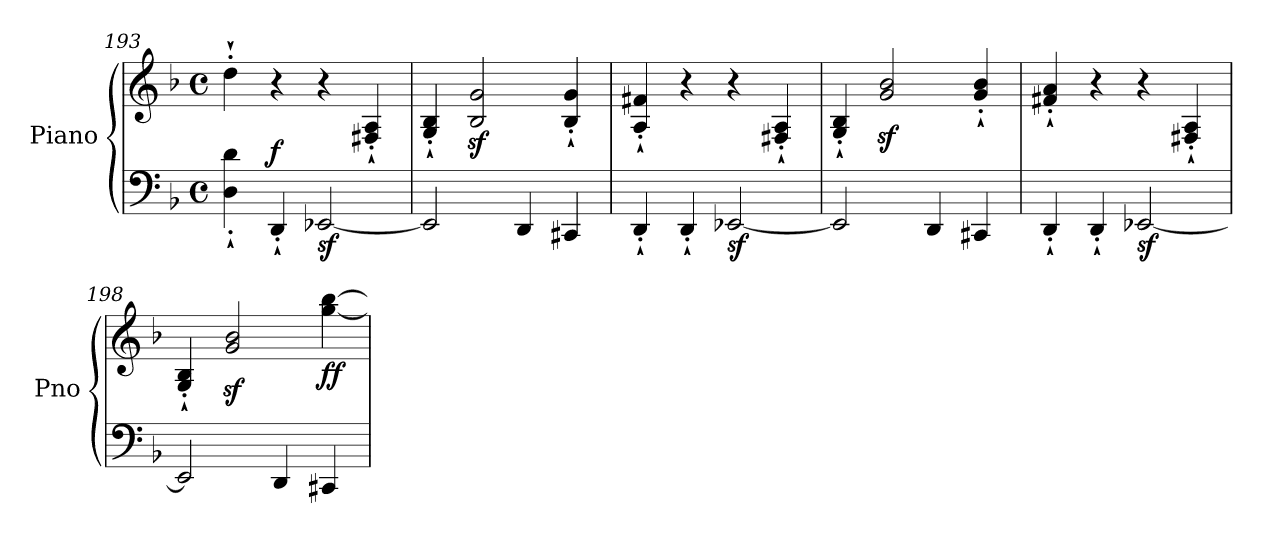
**kern	**kern	**dynam
*part1	*part1	*part1
*staff2	*staff1	*staff1/2
*I"Piano	*	*
*I'Pno	*	*
*clefF4	*clefG2	*
*k[b-]	*k[b-]	*
*M4/4	*M4/4	*
*met(c)	*met(c)	*
=193	=193	=193
*^	*	*
1ryy	4D\'` 4d\'`	4dd'`\	.
!	!	!	!LO:DY:a=2
.	4DD'`/	4r	f
!	!	!	!LO:DY:b=2
.	[2EE-X/	4r	sf
.	.	4F#X/'` 4A/'`	.
=194	=194	=194	=194
1ryy	2EE-/]	4G/'` 4B-/'`	.
.	.	2B-/z< 2g/z<	.
.	4DD/	.	.
.	4CC#X/	4B-/'` 4g/'`	.
=195	=195	=195	=195
1ryy	4DD'`/	4A/'` 4f#X/'`	.
.	4DD'`/	4r	.
!	!	!	!LO:DY:b=2
.	[2EE-X/	4r	sf
.	.	4F#X/'` 4A/'`	.
=196	=196	=196	=196
1ryy	2EE-/]	4G/'` 4B-/'`	.
.	.	2g/z< 2b-/z<	.
.	4DD/	.	.
.	4CC#X/	4g/'` 4b-/'`	.
!!LO:PB:g=z
=197	=197	=197	=197
1ryy	4DD'`/	4f#X/'` 4a/'`	.
.	4DD'`/	4r	.
!	!	!	!LO:DY:b=2
.	[2EE-X/	4r	sf
.	.	4F#X/'` 4A/'`	.
!!LO:PB:g=z
=198	=198	=198	=198
1ryy	2EE-/]	4G/'` 4B-/'`	.
.	.	2g/z< 2b-/z<	.
.	4DD/	.	.
!	!	!	!LO:DY:b
.	4CC#X/	[4gg\ [4bb-\	ff
*v	*v	*	*
=	=	=
*-	*-	*-
